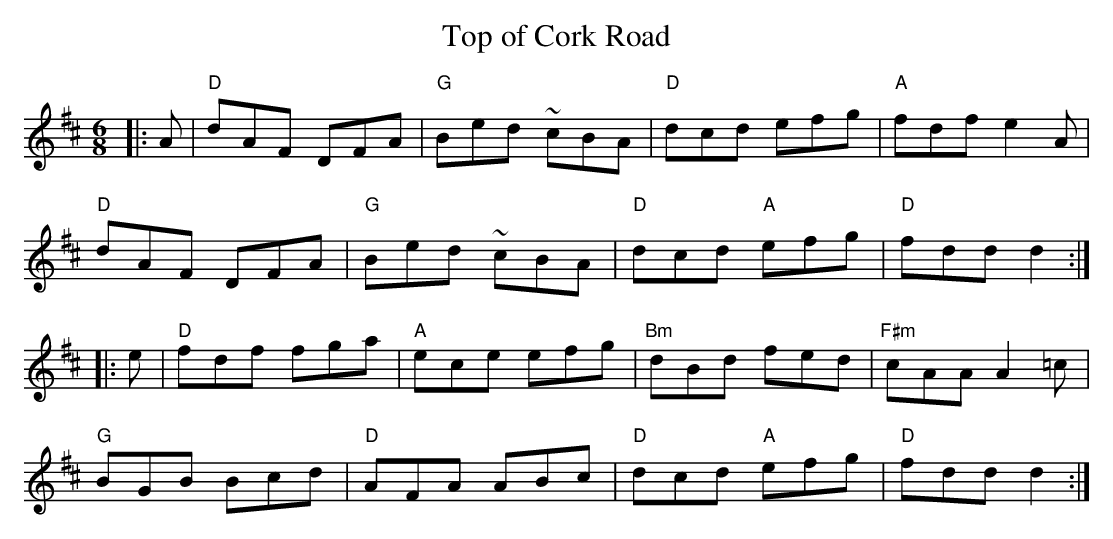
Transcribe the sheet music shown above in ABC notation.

X:1
T: Top of Cork Road
M: 6/8
L: 1/8
K: D
|:A|\
"D"dAF DFA|"G"Bed ~cBA|"D"dcd efg|"A"fdf e2A|
"D"dAF DFA|"G"Bed ~cBA|"D"dcd "A"efg|"D"fdd d2:|
|:e|\
"D"fdf fga|"A"ece efg|"Bm"dBd fed|"F#m"cAA A2=c|
"G"BGB Bcd|"D"AFA ABc|"D"dcd "A"efg|"D"fdd d2:|
